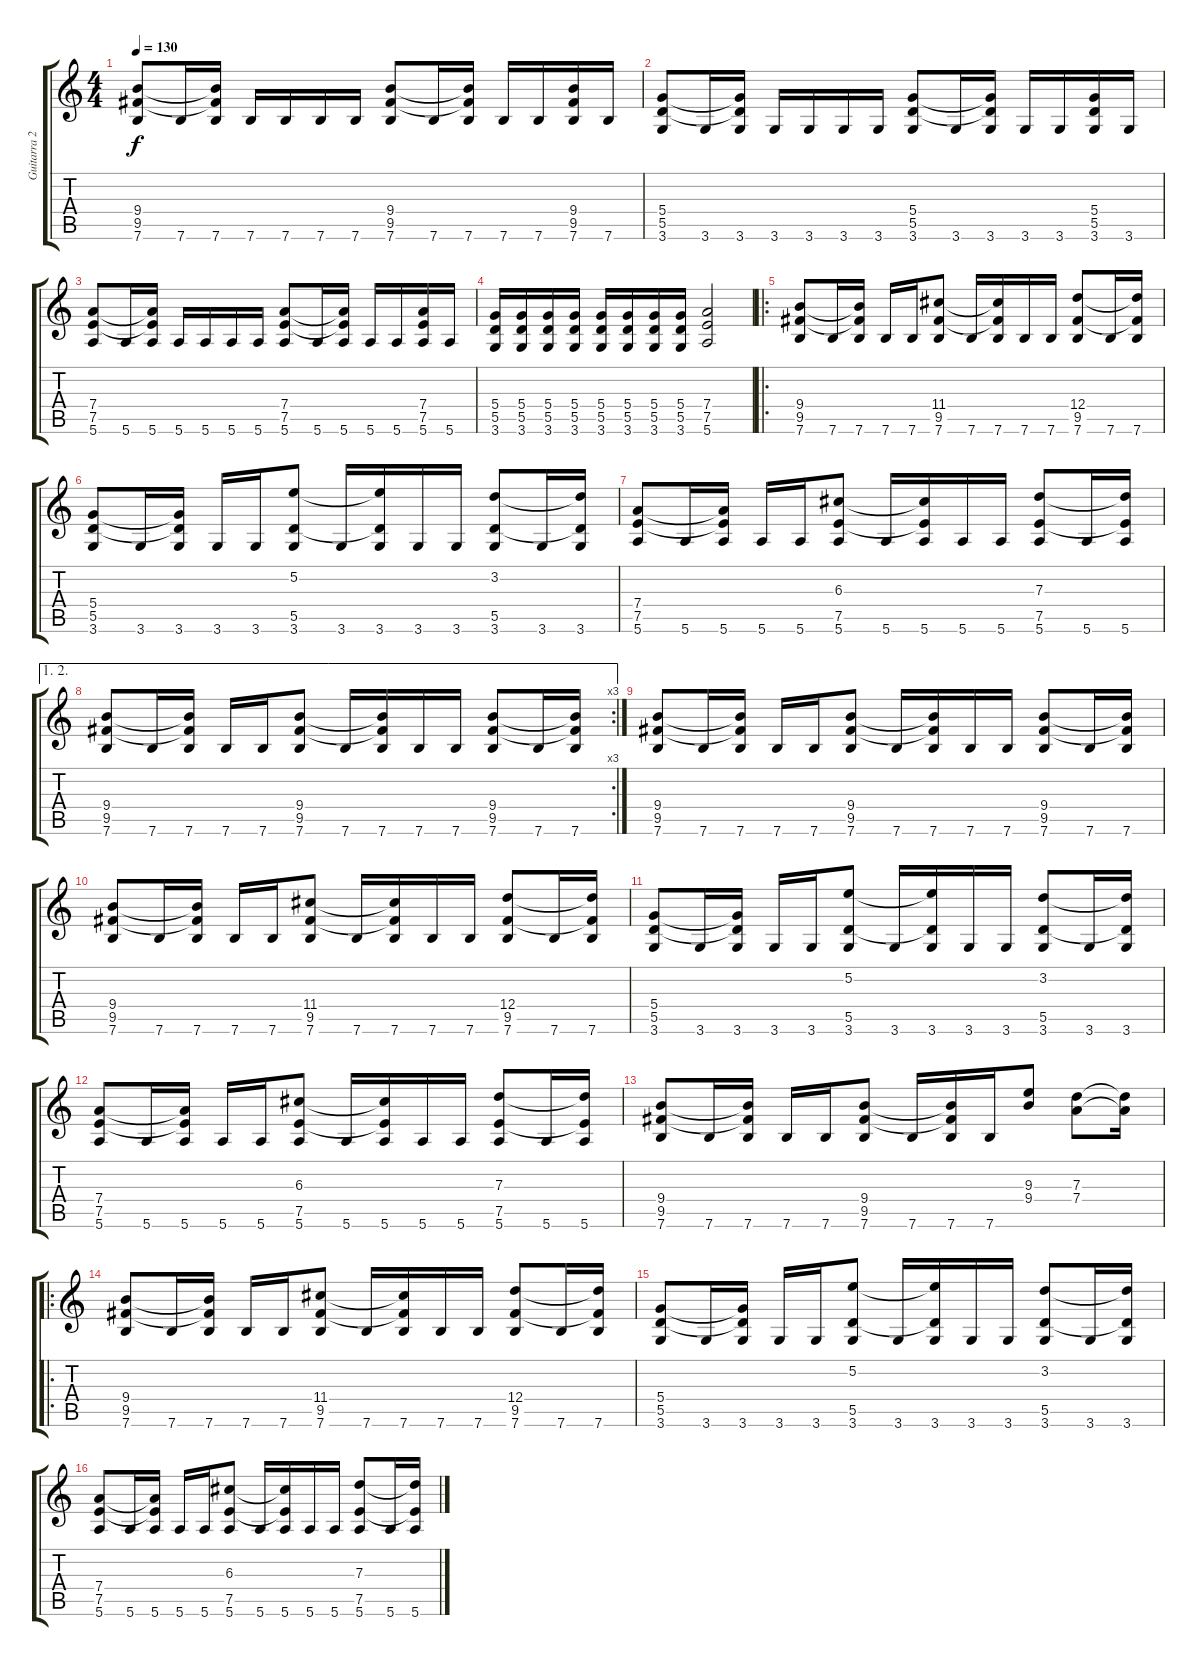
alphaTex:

\track ("Guitarra 2" "Guitarra 2") {instrument distortionguitar}
\staff {score tabs}
\tuning (E4 B3 G3 D3 A2 E2) {hide}
\ts (4 4)
\tempo 130
\clef g2
\ks c
(9.4 9.5 7.6).8{dy f} 7.6.16 (9.4{t} 9.5{t} 7.6).16 7.6.16 7.6.16 7.6.16 7.6.16 (9.4 9.5 7.6).8 7.6.16 (9.4{t} 9.5{t} 7.6).16 7.6.16 7.6.16 (9.4 9.5 7.6).16 7.6.16 |
(5.4 5.5 3.6).8 3.6.16 (5.4{t} 5.5{t} 3.6).16 3.6.16 3.6.16 3.6.16 3.6.16 (5.4 5.5 3.6).8 3.6.16 (5.4{t} 5.5{t} 3.6).16 3.6.16 3.6.16 (5.4 5.5 3.6).16 3.6.16 |
(7.4 7.5 5.6).8 5.6.16 (7.4{t} 7.5{t} 5.6).16 5.6.16 5.6.16 5.6.16 5.6.16 (7.4 7.5 5.6).8 5.6.16 (7.4{t} 7.5{t} 5.6).16 5.6.16 5.6.16 (7.4 7.5 5.6).16 5.6.16 |
(5.4 5.5 3.6).16{volume 11} (5.4 5.5 3.6).16 (5.4 5.5 3.6).16{volume 12} (5.4 5.5 3.6).16 (5.4 5.5 3.6).16{volume 13} (5.4 5.5 3.6).16 (5.4 5.5 3.6).16{volume 14} (5.4 5.5 3.6).16 (7.4 7.5 5.6).2{volume 15} |
\ro
(9.4 9.5 7.6).8 7.6.16 (9.4{t} 9.5{t} 7.6).16 7.6.16 7.6.16 (11.4 9.5 7.6).8 7.6.16 (11.4{t} 9.5{t} 7.6).16 7.6.16 7.6.16 (12.4 9.5 7.6).8 7.6.16 (12.4{t} 9.5{t} 7.6).16 |
(5.4 5.5 3.6).8 3.6.16 (5.4{t} 5.5{t} 3.6).16 3.6.16 3.6.16 (5.2 5.5 3.6).8 3.6.16 (5.2{t} 5.5{t} 3.6).16 3.6.16 3.6.16 (3.2 5.5 3.6).8 3.6.16 (3.2{t} 5.5{t} 3.6).16 |
(7.4 7.5 5.6).8 5.6.16 (7.4{t} 7.5{t} 5.6).16 5.6.16 5.6.16 (6.3 7.5 5.6).8 5.6.16 (6.3{t} 7.5{t} 5.6).16 5.6.16 5.6.16 (7.3 7.5 5.6).8 5.6.16 (7.3{t} 7.5{t} 5.6).16 |
\ae (1 2)
\rc 3
(9.4 9.5 7.6).8 7.6.16 (9.4{t} 9.5{t} 7.6).16 7.6.16 7.6.16 (9.4 9.5 7.6).8 7.6.16 (9.4{t} 9.5{t} 7.6).16 7.6.16 7.6.16 (9.4 9.5 7.6).8 7.6.16 (9.4{t} 9.5{t} 7.6).16 |
(9.4 9.5 7.6).8 7.6.16 (9.4{t} 9.5{t} 7.6).16 7.6.16 7.6.16 (9.4 9.5 7.6).8 7.6.16 (9.4{t} 9.5{t} 7.6).16 7.6.16 7.6.16 (9.4 9.5 7.6).8 7.6.16 (9.4{t} 9.5{t} 7.6).16 |
(9.4 9.5 7.6).8 7.6.16 (9.4{t} 9.5{t} 7.6).16 7.6.16 7.6.16 (11.4 9.5 7.6).8 7.6.16 (11.4{t} 9.5{t} 7.6).16 7.6.16 7.6.16 (12.4 9.5 7.6).8 7.6.16 (12.4{t} 9.5{t} 7.6).16 |
(5.4 5.5 3.6).8 3.6.16 (5.4{t} 5.5{t} 3.6).16 3.6.16 3.6.16 (5.2 5.5 3.6).8 3.6.16 (5.2{t} 5.5{t} 3.6).16 3.6.16 3.6.16 (3.2 5.5 3.6).8 3.6.16 (3.2{t} 5.5{t} 3.6).16 |
(7.4 7.5 5.6).8 5.6.16 (7.4{t} 7.5{t} 5.6).16 5.6.16 5.6.16 (6.3 7.5 5.6).8 5.6.16 (6.3{t} 7.5{t} 5.6).16 5.6.16 5.6.16 (7.3 7.5 5.6).8 5.6.16 (7.3{t} 7.5{t} 5.6).16 |
(9.4 9.5 7.6).8 7.6.16 (9.4{t} 9.5{t} 7.6).16 7.6.16 7.6.16 (9.4 9.5 7.6).8 7.6.16 (9.4{t} 9.5{t} 7.6).16 7.6.16 (9.3 9.4).8 (7.3 7.4).8 (7.3{t} 7.4{t}).16 |
\ro
(9.4 9.5 7.6).8 7.6.16 (9.4{t} 9.5{t} 7.6).16 7.6.16 7.6.16 (11.4 9.5 7.6).8 7.6.16 (11.4{t} 9.5{t} 7.6).16 7.6.16 7.6.16 (12.4 9.5 7.6).8 7.6.16 (12.4{t} 9.5{t} 7.6).16 |
(5.4 5.5 3.6).8 3.6.16 (5.4{t} 5.5{t} 3.6).16 3.6.16 3.6.16 (5.2 5.5 3.6).8 3.6.16 (5.2{t} 5.5{t} 3.6).16 3.6.16 3.6.16 (3.2 5.5 3.6).8 3.6.16 (3.2{t} 5.5{t} 3.6).16 |
(7.4 7.5 5.6).8 5.6.16 (7.4{t} 7.5{t} 5.6).16 5.6.16 5.6.16 (6.3 7.5 5.6).8 5.6.16 (6.3{t} 7.5{t} 5.6).16 5.6.16 5.6.16 (7.3 7.5 5.6).8 5.6.16 (7.3{t} 7.5{t} 5.6).16
